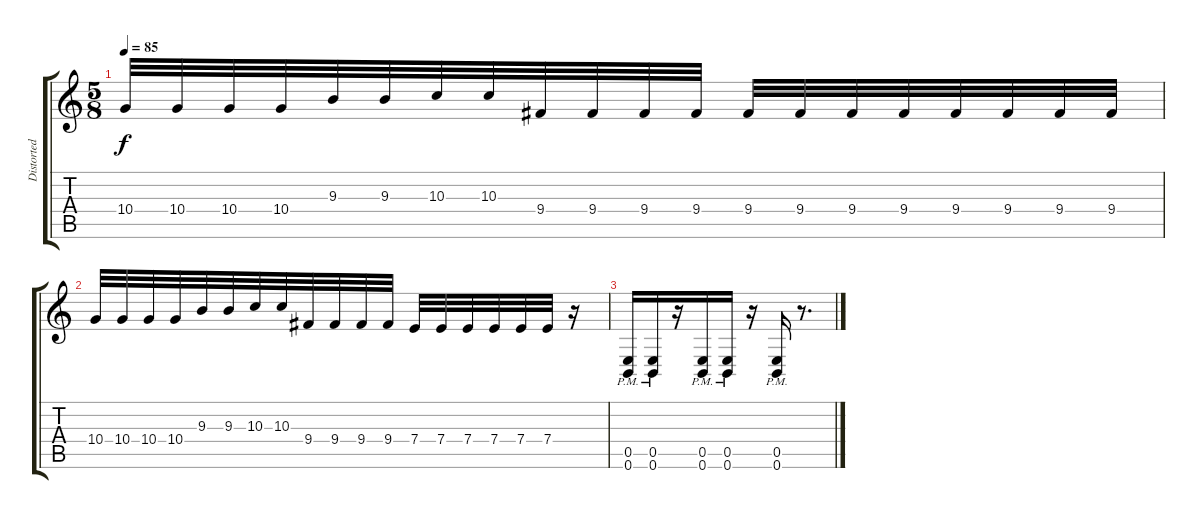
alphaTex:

\track ("Distorted Guitar 1" "Distorted ") {instrument distortionguitar}
\staff {score tabs}
\tuning (B3 Gb3 D3 A2 E2 B1) {hide}
\ts (5 8)
\tempo 85
\clef g2
\ks c
10.4.32{dy f} 10.4.32 10.4.32 10.4.32 9.3.32 9.3.32 10.3.32 10.3.32 9.4.32 9.4.32 9.4.32 9.4.32 9.4.32 9.4.32 9.4.32 9.4.32 9.4.32 9.4.32 9.4.32 9.4.32 |
10.4.32 10.4.32 10.4.32 10.4.32 9.3.32 9.3.32 10.3.32 10.3.32 9.4.32 9.4.32 9.4.32 9.4.32 7.4.32 7.4.32 7.4.32 7.4.32 7.4.32 7.4.32 r.16 |
(0.5{pm} 0.6{pm}).16 (0.5{pm} 0.6{pm}).16 r.16 (0.5{pm} 0.6{pm}).16 (0.5{pm} 0.6{pm}).16 r.16 (0.5{pm} 0.6{pm}).16 r.8{d}
